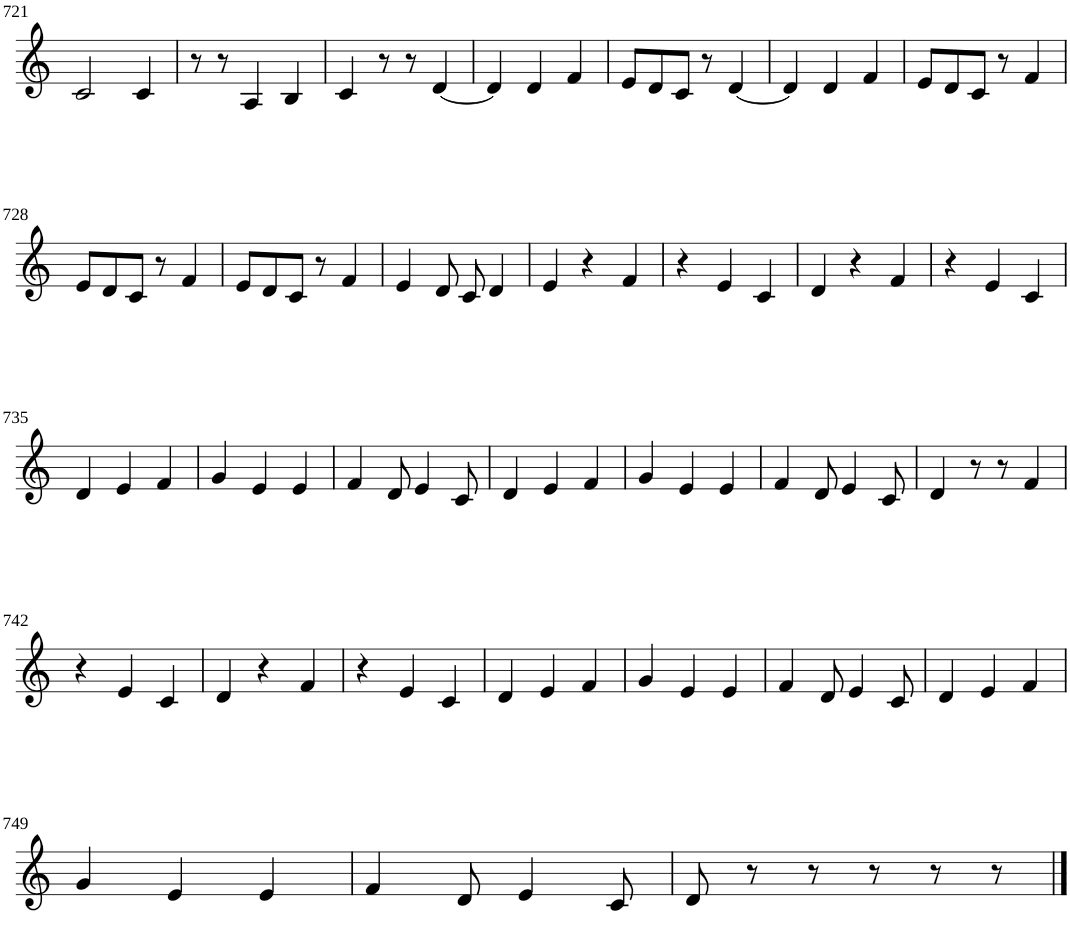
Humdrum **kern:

**kern
*part1
*staff1
*I"Violin
!!LO:PB:g=z
*clefG2
*k[]
*M6/8
=721
2c/
4c/
=722
8r
8r
4A/
4B/
=723
4c/
8r
8r
[4d/
=724
4d/]
4d/
4f/
=725
8e/L
8d/
8c/J
8r
[4d/
=726
4d/]
4d/
4f/
=727
8e/L
8d/
8c/J
8r
4f/
!!LO:LB:g=z
=728
8e/L
8d/
8c/J
8r
4f/
=729
8e/L
8d/
8c/J
8r
4f/
=730
4e/
8d/
8c/
4d/
=731
4e/
4r
4f/
=732
4r
4e/
4c/
=733
4d/
4r
4f/
=734
4r
4e/
4c/
!!LO:LB:g=z
=735
4d/
4e/
4f/
=736
4g/
4e/
4e/
=737
4f/
8d/
4e/
8c/
=738
4d/
4e/
4f/
=739
4g/
4e/
4e/
=740
4f/
8d/
4e/
8c/
=741
4d/
8r
8r
4f/
!!LO:LB:g=z
=742
4r
4e/
4c/
=743
4d/
4r
4f/
=744
4r
4e/
4c/
=745
4d/
4e/
4f/
=746
4g/
4e/
4e/
=747
4f/
8d/
4e/
8c/
=748
4d/
4e/
4f/
!!LO:LB:g=z
=749
4g/
4e/
4e/
=750
4f/
8d/
4e/
8c/
=751
8d/
8r
8r
8r
8r
8r
==
*-
